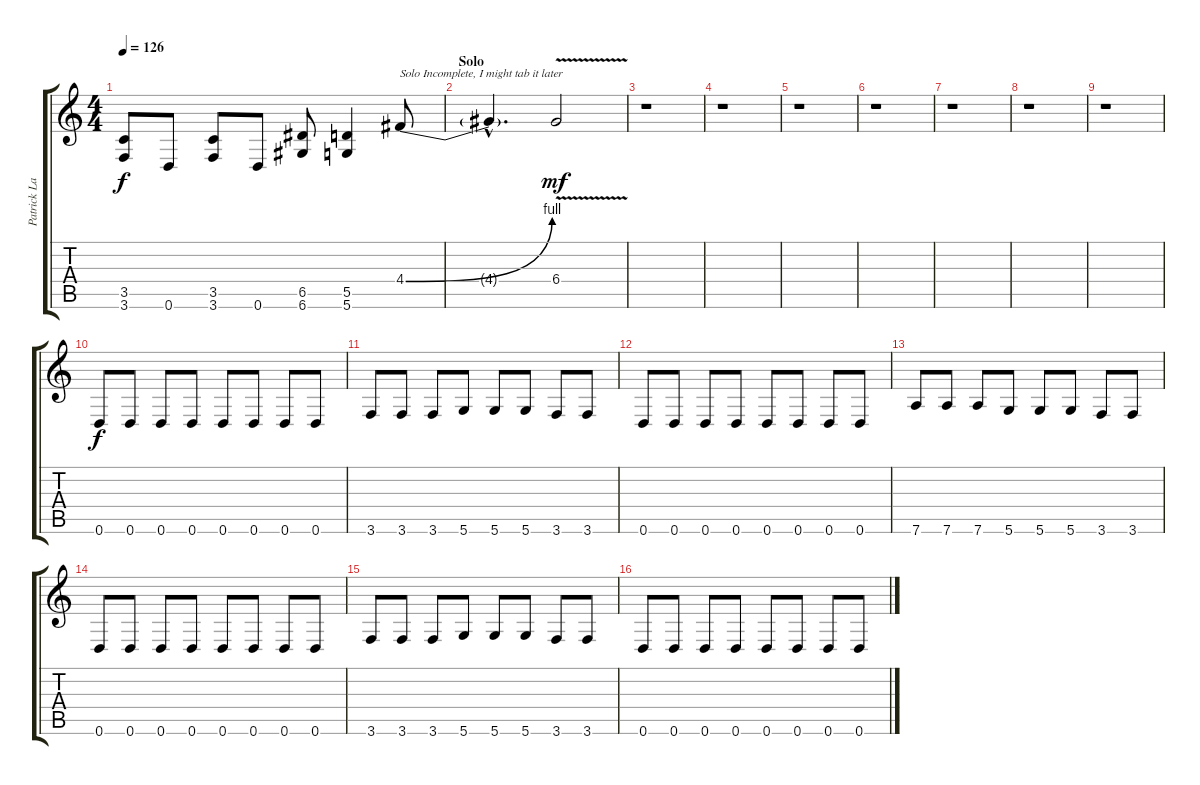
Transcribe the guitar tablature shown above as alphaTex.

\track ("Patrick Lachman" "Patrick La") {instrument distortionguitar}
\staff {score tabs}
\tuning (E4 B3 G3 D3 A2 D2) {hide}
\ts (4 4)
\tempo 126
\clef g2
\ks c
(3.5 3.6).8{dy f} 0.6.8 (3.5 3.6).8 0.6.8 (6.5 6.6).8 (5.5 5.6).4 4.4{be (bend 0 0 60 4)}.8{txt "Solo Incomplete, I might tab it later"} |
\section ("" "Solo")
4.4{hac t}.4{d} 6.4{v}.2{dy mf} |
r.1 |
r.1 |
r.1 |
r.1 |
r.1 |
r.1 |
r.1 |
0.6.8{dy f} 0.6.8 0.6.8 0.6.8 0.6.8 0.6.8 0.6.8 0.6.8 |
3.6.8 3.6.8 3.6.8 5.6.8 5.6.8 5.6.8 3.6.8 3.6.8 |
0.6.8 0.6.8 0.6.8 0.6.8 0.6.8 0.6.8 0.6.8 0.6.8 |
7.6.8 7.6.8 7.6.8 5.6.8 5.6.8 5.6.8 3.6.8 3.6.8 |
0.6.8 0.6.8 0.6.8 0.6.8 0.6.8 0.6.8 0.6.8 0.6.8 |
3.6.8 3.6.8 3.6.8 5.6.8 5.6.8 5.6.8 3.6.8 3.6.8 |
0.6.8 0.6.8 0.6.8 0.6.8 0.6.8 0.6.8 0.6.8 0.6.8
